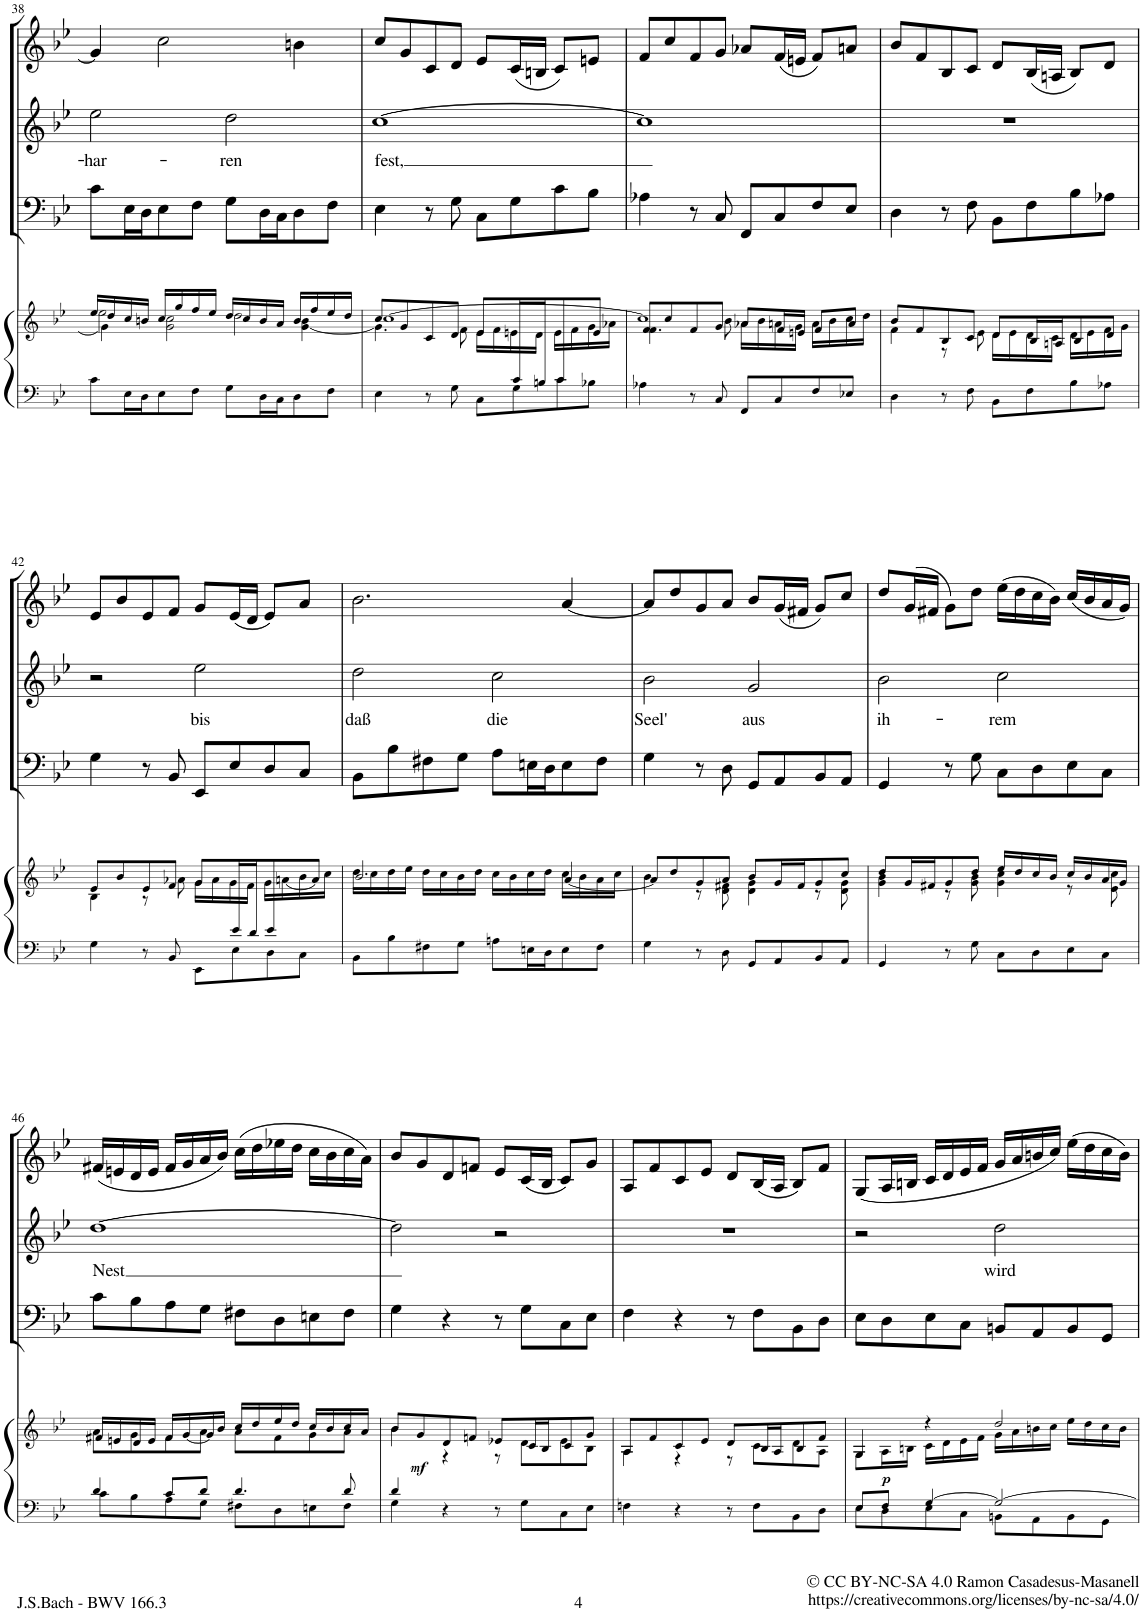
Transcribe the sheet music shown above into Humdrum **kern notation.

**kern	**kern	**dynam	**kern	**kern	**text	**kern
*part4	*part4	*part4	*part3	*part2	*part2	*part1
*staff5	*staff4	*staff4/5	*staff3	*staff2	*staff2	*staff1
*I"Piano reduction	*	*	*I"Continuo	*I"Soprano	*	*I"Violini, e Viola
*I'Pno	*	*	*	*	*	*
!!LO:PB:g=z
*clefF4	*clefG2	*	*clefF4	*clefG2	*	*clefG2
*k[b-e-]	*k[b-e-]	*	*k[b-e-]	*k[b-e-]	*	*k[b-e-]
*M4/4	*M4/4	*	*M4/4	*M4/4	*	*M4/4
*met(c)	*met(c)	*	*met(c)	*met(c)	*	*met(c)
=38	=38	=38	=38	=38	=38	=38
*	*^	*	*	*	*	*
*	*	*^	*	*	*	*	*
!	!	!	!	!	!	!	!LO:LY:b	!
8c\L	16ee-/LL	4g\]	2ee-\	.	8c\L	2ee-\	-har-	4g/]
.	16dd/	.	.	.	.	.	.	.
16E-\L	16cc/	.	.	.	16E-\L	.	.	.
16D\J	16bn/JJ	.	.	.	16D\J	.	.	.
8E-\	16cc/LL	2g\ 2cc\	.	.	8E-\	.	.	2cc\
.	16gg/	.	.	.	.	.	.	.
8F\J	16ff/	.	.	.	8F\J	.	.	.
.	16ee-/JJ	.	.	.	.	.	.	.
!	!	!	!	!	!	!	!LO:LY:b	!
8G\L	16dd/LL	.	2dd\	.	8G\L	2dd\	-ren	.
.	16cc/	.	.	.	.	.	.	.
16D\L	16b/	.	.	.	16D\L	.	.	.
16C\J	16a/JJ	.	.	.	16C\J	.	.	.
8D\	16b/LL	[4g\ 4b\	.	.	8D\	.	.	4bn\
.	16ff/	.	.	.	.	.	.	.
8F\J	16ee-/	.	.	.	8F\J	.	.	.
.	16dd/JJ	.	.	.	.	.	.	.
=39	=39	=39	=39	=39	=39	=39	=39	=39
*^	*	*	*	*	*	*	*	*
!	!	!	!	!	!	!	!	!LO:LY:b	!
8ryy	4E-\	8cc/L	4.g\]	[1cc	.	4E-\	[1cc	fest,	8cc/L
.	.	8g/	.	.	.	.	.	.	8g/
.	8r	8c/	.	.	.	8r	.	.	8c/
.	8G\	8d/J	8f\	.	.	8G\	.	.	8d/J
.	8C\L	8e-/L	16e-\LL	.	.	8C\L	.	.	8e-/L
.	.	.	16f\	.	.	.	.	.	.
16c/L	8G\	4ryy	16en\	.	.	8G\	.	.	(16c/L
16Bn/J	.	.	16d\JJ	.	.	.	.	.	16Bn/JJ
8c/	8c\	.	16e\LL	.	.	8c\	.	.	8c/L)
.	.	.	16f\	.	.	.	.	.	.
8ryy	8B-X\J	8e/J	16g\	.	.	8B-\J	.	.	8en/J
.	.	.	16a-X\JJ	.	.	.	.	.	.
*v	*v	*	*	*	*	*	*	*	*
=40	=40	=40	=40	=40	=40	=40	=40	=40
4A-X\	8f/L	4.f\	1cc]	.	4A-X\	1cc]	.	8f/L
.	8cc/	.	.	.	.	.	.	8cc/
8r	8f/	.	.	.	8r	.	.	8f/
8C/	8g/J	8b-\	.	.	8C/	.	.	8g/J
8FF/L	8a-X/L	16a-\LL	.	.	8FF/L	.	.	8a-X/L
.	.	16b-\	.	.	.	.	.	.
8C/	16f/L	16an\	.	.	8C/	.	.	(16f/L
.	16en/JJ	16g\JJ	.	.	.	.	.	16en/JJ
8F/	8f/L	16a\LL	.	.	8F/	.	.	8f/L)
.	.	16b-\	.	.	.	.	.	.
8E-X/J	8a/J	16cc\	.	.	8E-/J	.	.	8an/J
.	.	16dd\JJ	.	.	.	.	.	.
*	*	*v	*v	*	*	*	*	*
=41	=41	=41	=41	=41	=41	=41	=41
4D\	8b-/L	4f\	.	4D\	1r	.	8b-/L
.	8f/	.	.	.	.	.	8f/
8r	8B-/	8r	.	8r	.	.	8B-/
8F\	8c/J	8e-\	.	8F\	.	.	8c/J
8BB-\L	8d/L	16d\LL	.	8BB-\L	.	.	8d/L
.	.	16e-\	.	.	.	.	.
8F\	16B-/L	16d\	.	8F\	.	.	(16B-/L
.	16An/J	16c\JJ	.	.	.	.	16An/JJ
8B-\	8B-/	16d\LL	.	8B-\	.	.	8B-/L)
.	.	16e-\	.	.	.	.	.
8A-X\J	8d/J	16f\	.	8A-X\J	.	.	8d/J
.	.	16g\JJ	.	.	.	.	.
!!LO:LB:g=z
=42	=42	=42	=42	=42	=42	=42	=42
*^	*	*	*	*	*	*	*
8ryy	4G\	8e-/L	4B-\	.	4G\	2r	.	8e-/L
.	.	8b-/	.	.	.	.	.	8b-/
.	8r	8e-/	8r	.	8r	.	.	8e-/
.	8BB-/	8f/J	8a-X\	.	8BB-/	.	.	8f/J
!	!	!	!	!	!	!	!LO:LY:b	!
.	8EE-\L	8g/L	16g\LL	.	8EE-/L	2ee-\	bis	8g/L
.	.	.	16a-\	.	.	.	.	.
16e-/L	8E-\	4ryy	16g\	.	8E-/	.	.	(16e-/L
16d/J	.	.	16f\JJ	.	.	.	.	16d/JJ
8e-/	8D\	.	16g\LL	.	8D/	.	.	8e-/L)
.	.	.	[16an\	.	.	.	.	.
8ryy	8C\J	8a/J]	16b-\	.	8C/J	.	.	8a/J
.	.	.	16cc\JJ	.	.	.	.	.
*v	*v	*	*	*	*	*	*	*
=43	=43	=43	=43	=43	=43	=43	=43
!	!	!	!	!	!	!LO:LY:b	!
8BB-\L	2.b-/	16dd\LL	.	8BB-\L	2dd\	daß	2.b-\
.	.	16cc\	.	.	.	.	.
8B-\	.	16dd\	.	8B-\	.	.	.
.	.	16ee-\JJ	.	.	.	.	.
8F#X\	.	16dd\LL	.	8F#X\	.	.	.
.	.	16cc\	.	.	.	.	.
8G\J	.	16b-\	.	8G\J	.	.	.
.	.	16dd\JJ	.	.	.	.	.
!	!	!	!	!	!	!LO:LY:b	!
8An\L	.	16cc\LL	.	8A\L	2cc\	die	.
.	.	16b-\	.	.	.	.	.
16En\L	.	16cc\	.	16En\L	.	.	.
16D\J	.	16dd\JJ	.	16D\J	.	.	.
8E\	[<4a/	16cc\LL	.	8E\	.	.	[4a/
.	.	16b-\	.	.	.	.	.
8F#\J	.	16a\	.	8F#\J	.	.	.
.	.	16cc\JJ	.	.	.	.	.
=44	=44	=44	=44	=44	=44	=44	=44
!	!	!	!	!	!	!LO:LY:b	!
4G\	8a/L]	4b-\	.	4G\	2b-\	Seel'	8a/L]
.	8dd/	.	.	.	.	.	8dd/
8r	8g/	8r	.	8r	.	.	8g/
8D\	8a/J	8d\ 8f#X\	.	8D\	.	.	8a/J
!	!	!	!	!	!	!LO:LY:b	!
8GG/L	8b-/L	4d\ 4g\	.	8GG/L	2g/	aus	8b-/L
8AA/	16g/L	.	.	8AA/	.	.	(16g/L
.	16f#/J	.	.	.	.	.	16f#X/JJ
8BB-/	8g/	8r	.	8BB-/	.	.	8g/L)
8AA/J	8cc/J	8d\ 8g\	.	8AA/J	.	.	8cc/J
=45	=45	=45	=45	=45	=45	=45	=45
!	!	!	!	!	!	!LO:LY:b	!
4GG/	8dd/L	4g\ 4b-\	.	4GG/	2b-\	ih-	8dd/L
.	16g/L	.	.	.	.	.	(16g/L
.	16f#X/J	.	.	.	.	.	16f#X/JJ
8r	8g/	8r	.	8r	.	.	8g\L)
8G\	8dd/J	8g\ 8b-\	.	8G\	.	.	8dd\J
!	!	!	!	!	!	!LO:LY:b	!
8C\L	16ee-/LL	4g\ 4cc\	.	8C\L	2cc\	-rem	(16ee-\LL
.	16dd/	.	.	.	.	.	16dd\
8D\	16cc/	.	.	8D\	.	.	16cc\
.	16b-/JJ	.	.	.	.	.	16b-\JJ)
8E-\	16cc/LL	8r	.	8E-\	.	.	(16cc/LL
.	16b-/	.	.	.	.	.	16b-/
8C\J	16a/	8e-\ 8cc\	.	8C\J	.	.	16a/
.	16g/JJ	.	.	.	.	.	16g/JJ)
!!LO:LB:g=z
=46	=46	=46	=46	=46	=46	=46	=46
*^	*	*	*	*	*	*	*
!	!	!	!	!	!	!	!LO:LY:b	!
4d/	8c\L	16f#X/LL	8a\L	.	8c\L	[1dd	Nest	(16f#X/LL
.	.	16en/	.	.	.	.	.	16en/
.	8B-\	16d/	8g\	.	8B-\	.	.	16d/
.	.	16e/JJ	.	.	.	.	.	16e/JJ
8c/L	8A\	16f#/LL	8f#\	.	8A\	.	.	16f#/LL
.	.	[<16g/	.	.	.	.	.	16g/
8d/J	8G\J	16g/]	8a\J	.	8G\J	.	.	16a/
.	.	16b-/JJ	.	.	.	.	.	16b-/JJ)
4.d/	8F#X\L	16cc/LL	8a\L	.	8F#X\L	.	.	(16cc\LL
.	.	16dd/	.	.	.	.	.	16dd\
.	8D\	16ee-/	8f#\	.	8D\	.	.	16ee-X\
.	.	16dd/JJ	.	.	.	.	.	16dd\JJ
.	8En\	16cc/LL	8g\	.	8En\	.	.	16cc\LL
.	.	16b-/	.	.	.	.	.	16b-\
8d/	8F#\J	16cc/	8a\J	.	8F#\J	.	.	16cc\
.	.	16a/JJ	.	.	.	.	.	16a\JJ)
=47	=47	=47	=47	=47	=47	=47	=47	=47
4d/	4G\	8b-/L	4b-\	.	4G\	2dd\]	.	8b-/L
!	!	!	!	!LO:DY:b	!	!	!	!
.	.	8g/	.	mf	.	.	.	8g/
4r	4ryy	8d/	4r	.	4r	.	.	8d/
.	.	8fn/J	.	.	.	.	.	8fn/J
8r	8ryy	8e-X/L	8r	.	8r	2r	.	8e-/L
8ryy	8G\L	16c/L	8d\L	.	8G\L	.	.	(16c/L
.	.	16B-/J	.	.	.	.	.	16B-/JJ
4ryy	8C\	8c/	8e-\	.	8C\	.	.	8c/L)
.	8E-\J	8g/J	8B-\J	.	8E-\J	.	.	8g/J
*v	*v	*	*	*	*	*	*	*
=48	=48	=48	=48	=48	=48	=48	=48
4Fn\	8A/L	4A\	.	4F\	1r	.	8A/L
.	8f/	.	.	.	.	.	8f/
4r	8c/	4r	.	4r	.	.	8c/
.	8e-/J	.	.	.	.	.	8e-/J
8r	8d/L	8r	.	8r	.	.	8d/L
8F\L	16B-/L	8c\L	.	8F\L	.	.	(16B-/L
.	16A/J	.	.	.	.	.	16A/JJ
8BB-\	8B-/	8d\	.	8BB-\	.	.	8B-/L)
8D\J	8f/J	8A\J	.	8D\J	.	.	8f/J
=49	=49	=49	=49	=49	=49	=49	=49
*^	*	*	*	*	*	*	*
8E-/L	8E-\L	4G/	8G\L	.	8E-\L	2r	.	(8G/L
!	!	!	!	!LO:DY:b	!	!	!	!
8F/J	8D\	.	16A\L	p	8D\	.	.	16A/L
.	.	.	16Bn\JJ	.	.	.	.	16Bn/JJ
[4G/	8E-\	4r	16c\LL	.	8E-\	.	.	16c/LL
.	.	.	16d\	.	.	.	.	16d/
.	8C\J	.	16e-\	.	8C\J	.	.	16e-/
.	.	.	16f\JJ	.	.	.	.	16f/JJ
!	!	!	!	!	!	!	!LO:LY:b	!
2G/_	8BBn\L	2dd/	16g\LL	.	8BBn/L	2dd\	wird	16g/LL
.	.	.	16a\	.	.	.	.	16a/
.	8AA\	.	16bn\	.	8AA/	.	.	16bn/
.	.	.	16cc\JJ	.	.	.	.	16cc/JJ)
.	8BB\	.	16ee-\LL	.	8BB/	.	.	(16ee-\LL
.	.	.	16dd\	.	.	.	.	16dd\
.	8GG\J	.	16cc\	.	8GG/J	.	.	16cc\
.	.	.	16b\JJ	.	.	.	.	16b\JJ)
*v	*v	*	*	*	*	*	*	*
*	*v	*v	*	*	*	*	*
=	=	=	=	=	=	=
*-	*-	*-	*-	*-	*-	*-
